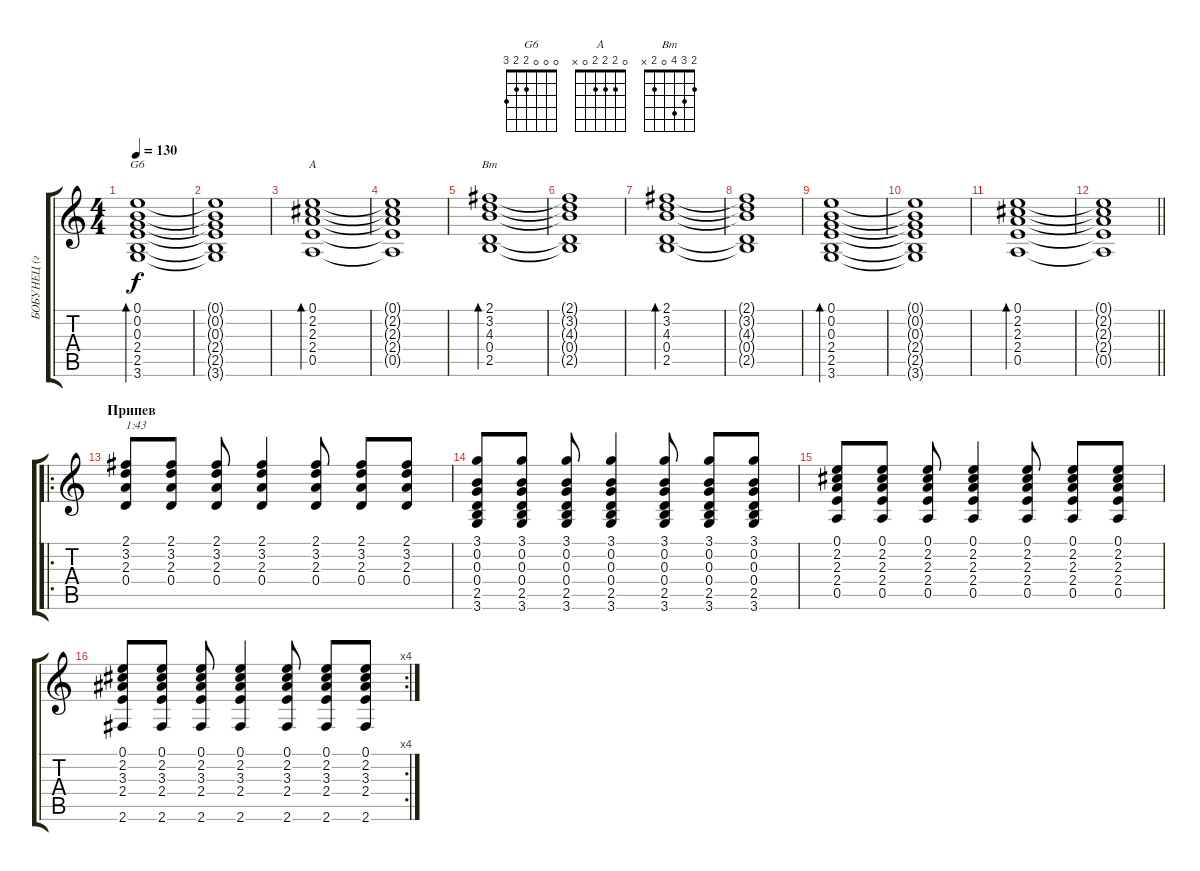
\track ("БОБУНЕЦ (гитара)" "БОБУНЕЦ (г") {instrument electricguitarclean}
\staff {score tabs}
\tuning (E4 B3 G3 D3 A2 E2) {hide}
\chord ("G6" 0 0 0 2 2 3)
\chord ("A" 0 2 2 2 0 x)
\chord ("Bm" 2 3 4 0 2 x)
\ts (4 4)
\tempo 130
\clef g2
\ks c
(0.1 0.2 0.3 2.4 2.5 3.6).1{bd 240 ch "G6" dy f} |
(0.1{t} 0.2{t} 0.3{t} 2.4{t} 2.5{t} 3.6{t}).1 |
(0.1 2.2 2.3 2.4 0.5).1{bd 240 ch "A"} |
(0.1{t} 2.2{t} 2.3{t} 2.4{t} 0.5{t}).1 |
(2.1 3.2 4.3 0.4 2.5).1{bd 240 ch "Bm"} |
(2.1{t} 3.2{t} 4.3{t} 0.4{t} 2.5{t}).1 |
(2.1 3.2 4.3 0.4 2.5).1{bd 240} |
(2.1{t} 3.2{t} 4.3{t} 0.4{t} 2.5{t}).1 |
(0.1 0.2 0.3 2.4 2.5 3.6).1{bd 240} |
(0.1{t} 0.2{t} 0.3{t} 2.4{t} 2.5{t} 3.6{t}).1 |
(0.1 2.2 2.3 2.4 0.5).1{bd 240} |
\barLineRight lightlight
(0.1{t} 2.2{t} 2.3{t} 2.4{t} 0.5{t}).1 |
\ro
\section ("" "Припев")
(2.1 3.2 2.3 0.4).8{txt "1:43"} (2.1 3.2 2.3 0.4).8 (2.1 3.2 2.3 0.4).8 (2.1 3.2 2.3 0.4).4 (2.1 3.2 2.3 0.4).8 (2.1 3.2 2.3 0.4).8 (2.1 3.2 2.3 0.4).8 |
(3.1 0.2 0.3 0.4 2.5 3.6).8 (3.1 0.2 0.3 0.4 2.5 3.6).8 (3.1 0.2 0.3 0.4 2.5 3.6).8 (3.1 0.2 0.3 0.4 2.5 3.6).4 (3.1 0.2 0.3 0.4 2.5 3.6).8 (3.1 0.2 0.3 0.4 2.5 3.6).8 (3.1 0.2 0.3 0.4 2.5 3.6).8 |
(0.1 2.2 2.3 2.4 0.5).8 (0.1 2.2 2.3 2.4 0.5).8 (0.1 2.2 2.3 2.4 0.5).8 (0.1 2.2 2.3 2.4 0.5).4 (0.1 2.2 2.3 2.4 0.5).8 (0.1 2.2 2.3 2.4 0.5).8 (0.1 2.2 2.3 2.4 0.5).8 |
\rc 4
(0.1 2.2 3.3 2.4 2.6).8 (0.1 2.2 3.3 2.4 2.6).8 (0.1 2.2 3.3 2.4 2.6).8 (0.1 2.2 3.3 2.4 2.6).4 (0.1 2.2 3.3 2.4 2.6).8 (0.1 2.2 3.3 2.4 2.6).8 (0.1 2.2 3.3 2.4 2.6).8
